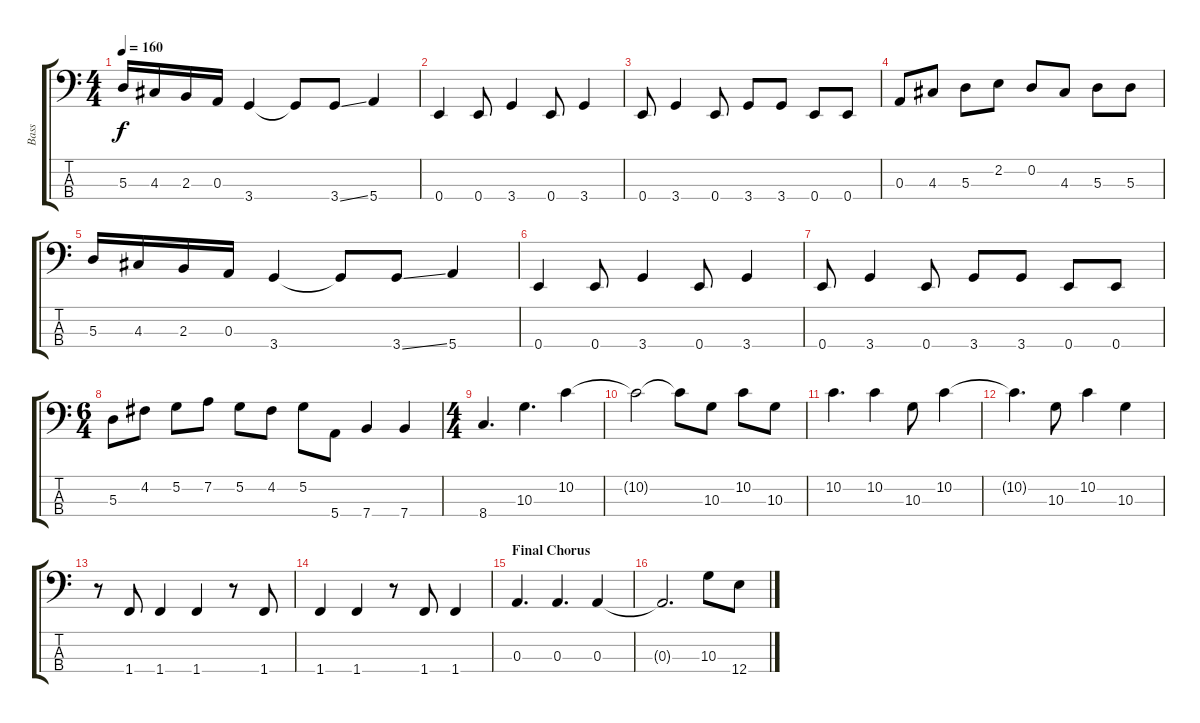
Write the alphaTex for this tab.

\track ("Bass" "Bass") {instrument electricbassfinger}
\staff {score tabs}
\tuning (G2 D2 A1 E1) {hide}
\ts (4 4)
\tempo 160
\clef f4
\ks c
5.3.16{dy f} 4.3.16 2.3.16 0.3.16 3.4.4 3.4{t}.8 3.4{ss}.8 5.4.4 |
0.4.4 0.4.8 3.4.4 0.4.8 3.4.4 |
0.4.8 3.4.4 0.4.8 3.4.8 3.4.8 0.4.8 0.4.8 |
0.3.8 4.3.8 5.3.8 2.2.8 0.2.8 4.3.8 5.3.8 5.3.8 |
5.3.16 4.3.16 2.3.16 0.3.16 3.4.4 3.4{t}.8 3.4{ss}.8 5.4.4 |
0.4.4 0.4.8 3.4.4 0.4.8 3.4.4 |
0.4.8 3.4.4 0.4.8 3.4.8 3.4.8 0.4.8 0.4.8 |
\ts (6 4)
5.3.8 4.2.8 5.2.8 7.2.8 5.2.8 4.2.8 5.2.8 5.4.8 7.4.4 7.4.4 |
\ts (4 4)
8.4.4{d} 10.3.4{d} 10.2.4 |
10.2{t}.2 10.2{t}.8 10.3.8 10.2.8 10.3.8 |
10.2.4{d} 10.2.4 10.3.8 10.2.4 |
10.2{t}.4{d} 10.3.8 10.2.4 10.3.4 |
r.8 1.4.8 1.4.4 1.4.4 r.8 1.4.8 |
1.4.4 1.4.4 r.8 1.4.8 1.4.4 |
\section ("" "Final Chorus")
0.3.4{d} 0.3.4{d} 0.3.4 |
0.3{t}.2{d} 10.3.8 12.4.8
